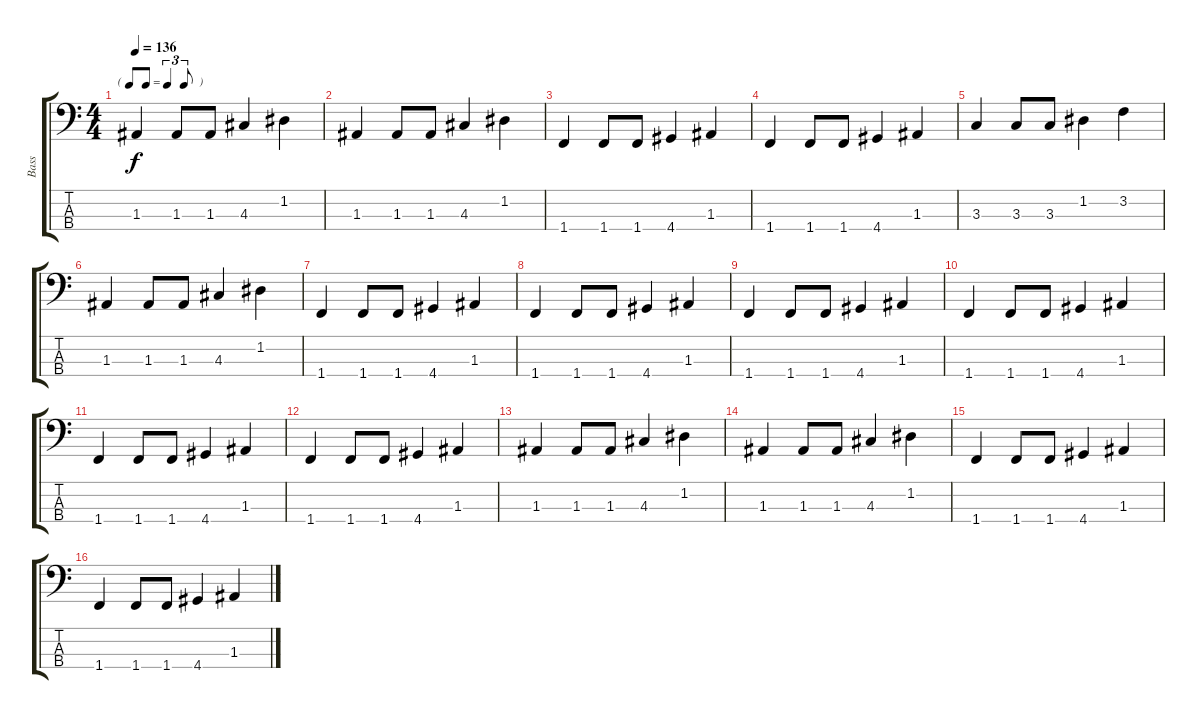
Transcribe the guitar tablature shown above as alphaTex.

\track ("Bass" "Bass") {instrument electricbasspick}
\staff {score tabs}
\tuning (G2 D2 A1 E1) {hide}
\ts (4 4)
\tf triplet8th
\tempo 136
\clef f4
\ks c
1.3.4{dy f} 1.3.8 1.3.8 4.3.4 1.2.4 |
1.3.4 1.3.8 1.3.8 4.3.4 1.2.4 |
1.4.4 1.4.8 1.4.8 4.4.4 1.3.4 |
1.4.4 1.4.8 1.4.8 4.4.4 1.3.4 |
3.3.4 3.3.8 3.3.8 1.2.4 3.2.4 |
1.3.4 1.3.8 1.3.8 4.3.4 1.2.4 |
1.4.4 1.4.8 1.4.8 4.4.4 1.3.4 |
1.4.4 1.4.8 1.4.8 4.4.4 1.3.4 |
1.4.4 1.4.8 1.4.8 4.4.4 1.3.4 |
1.4.4 1.4.8 1.4.8 4.4.4 1.3.4 |
1.4.4 1.4.8 1.4.8 4.4.4 1.3.4 |
1.4.4 1.4.8 1.4.8 4.4.4 1.3.4 |
1.3.4 1.3.8 1.3.8 4.3.4 1.2.4 |
1.3.4 1.3.8 1.3.8 4.3.4 1.2.4 |
1.4.4 1.4.8 1.4.8 4.4.4 1.3.4 |
1.4.4 1.4.8 1.4.8 4.4.4 1.3.4
